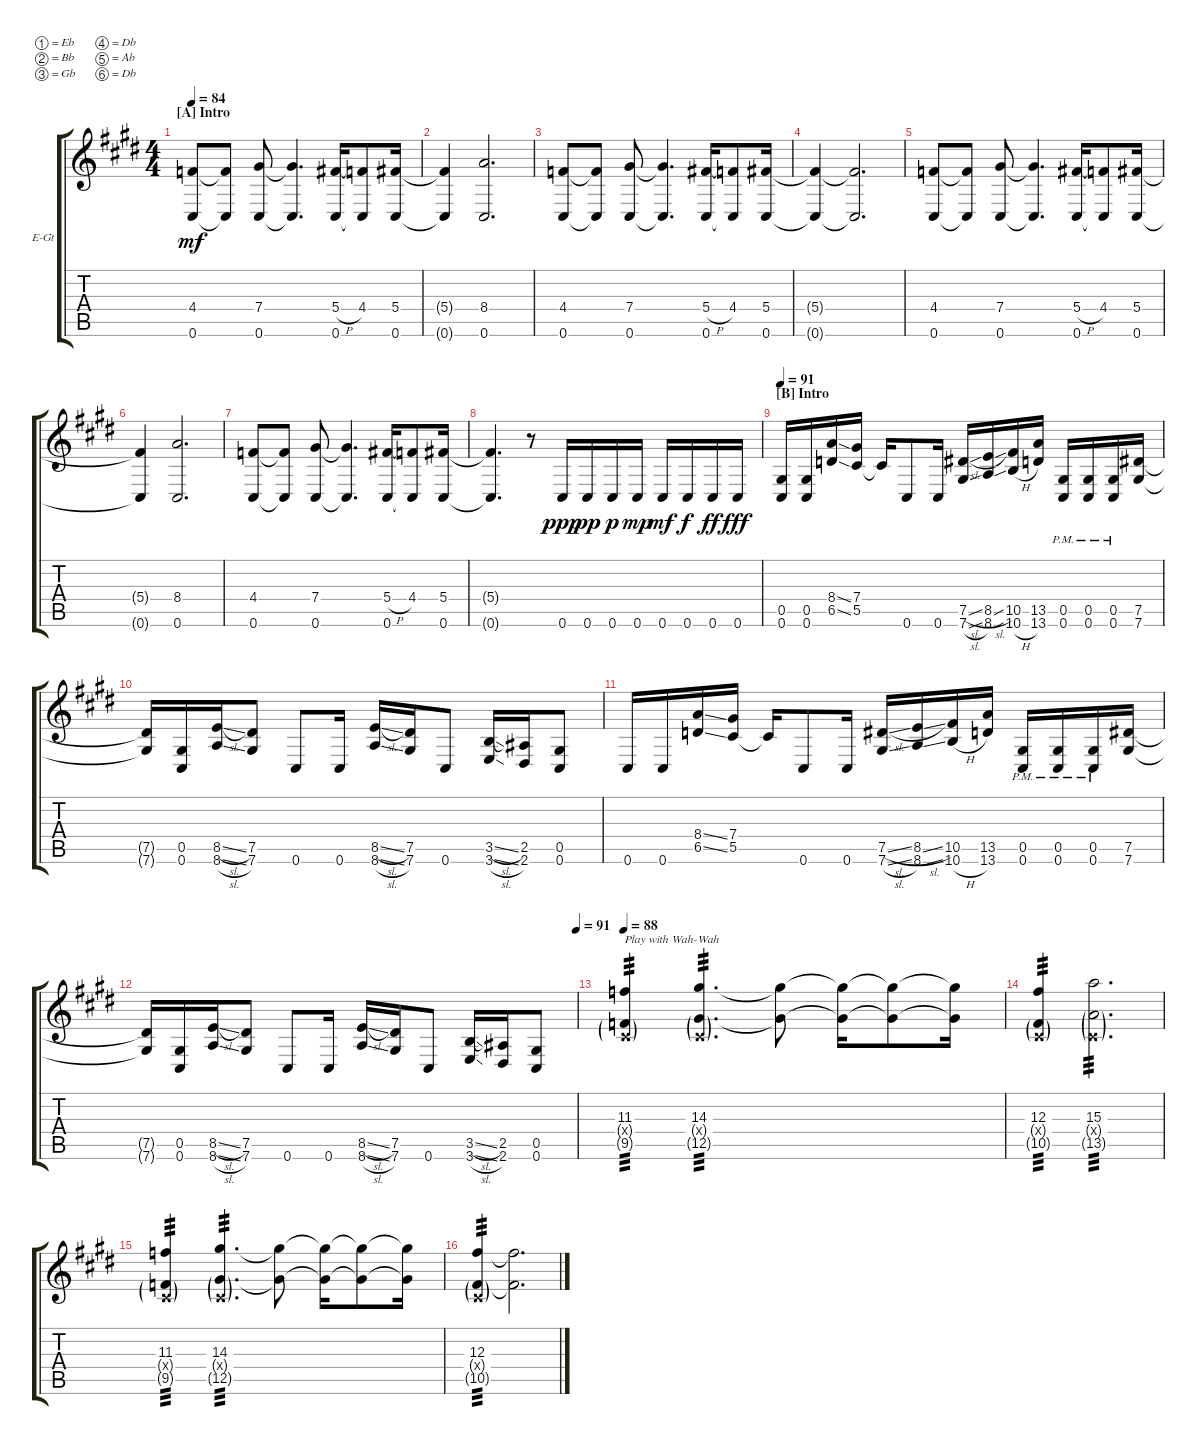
\defaultSystemsLayout 4
\bracketExtendMode groupsimilarinstruments
\firstSystemTrackNameOrientation horizontal
\otherSystemsTrackNameOrientation horizontal
\track ("Myles" "E-Gt") {instrument distortionguitar}
\staff {score tabs}
\tuning (Eb4 Bb3 Gb3 Db3 Ab2 Db2)
\ts (4 4)
\section ("A" "Intro")
\tempo 84
\clef g2
\scale
0.487395
\ks c#minor
(0.6 4.4).8{dy mf instrument distortionguitar} (0.6{t} 4.4{t}).8 (0.6 7.4).8 (0.6{t} 7.4{t}).4{d} (5.4{h} 0.6).16 (4.4 0.6{t}).8 (5.4 0.6).16 |
\scale
0.256303 (5.4{t} 0.6{t}).4 (0.6 8.4).2{d} |
\scale
0.256303 (0.6 4.4).8 (0.6{t} 4.4{t}).8 (0.6 7.4).8 (0.6{t} 7.4{t}).4{d} (5.4{h} 0.6).16 (4.4 0.6{t}).8 (5.4 0.6).16 |
\scale
0.333333 (5.4{t} 0.6{t}).4 (0.6{t} 5.4{t}).2{d} |
\scale
0.333333 (0.6 4.4).8 (0.6{t} 4.4{t}).8 (0.6 7.4).8 (0.6{t} 7.4{t}).4{d} (5.4{h} 0.6).16 (4.4 0.6{t}).8 (5.4 0.6).16 |
\scale
0.333333 (5.4{t} 0.6{t}).4 (0.6 8.4).2{d} |
\scale
0.333333 (0.6 4.4).8 (0.6{t} 4.4{t}).8 (0.6 7.4).8 (0.6{t} 7.4{t}).4{d} (5.4{h} 0.6).16 (4.4 0.6{t}).8 (5.4 0.6).16 |
\scale
0.333333 (5.4{t} 0.6{t}).4{d} r.8 0.6.16{dy ppp} 0.6.16{dy pp} 0.6.16{dy p} 0.6.16{dy mp} 0.6.16{dy mf} 0.6.16{dy f} 0.6.16{dy ff} 0.6.16{dy fff} |
\section ("B" "Intro")
\tempo 91
\scale
0.333333 (0.6 0.5).16 (0.6 0.5).16 (6.5{ss} 8.4{ss}).16 (5.5 7.4).16 5.5{t}.16 0.6.8 0.6.16 (7.6{sl} 7.5{sl}).16 (8.6{ss} 8.5{sl}).16 (10.6{h} 10.5).16 (13.6 13.5).16 (0.6{pm} 0.5{pm}).16 (0.5{pm} 0.6{pm}).16 (0.6{pm} 0.5).16 (7.6 7.5).16 |
\scale
0.333333 (7.5{t} 7.6{t}).16 (0.6 0.5).16 (8.6{sl} 8.5{sl}).16 (7.6 7.5).8 0.6.8 0.6.16 (8.6{sl} 8.5{sl}).16 (7.6 7.5).16 0.6.8 (3.6{sl} 3.5{sl}).16 (2.6 2.5).16 (0.6 0.5).8 |
\scale
0.333333 0.6.16 0.6.16 (6.5{ss} 8.4{ss}).16 (5.5 7.4).16 5.5{t}.16 0.6.8 0.6.16 (7.6{sl} 7.5{sl}).16 (8.6{ss} 8.5{sl}).16 (10.6{h} 10.5).16 (13.6 13.5).16 (0.6{pm} 0.5{pm}).16 (0.5{pm} 0.6{pm}).16 (0.6{pm} 0.5).16 (7.6 7.5).16 |
\tempo (91 1)
\scale
0.333333 (7.5{t} 7.6{t}).16 (0.6 0.5).16 (8.6{sl} 8.5{sl}).16 (7.6 7.5).8 0.6.8 0.6.16 (8.6{sl} 8.5{sl}).16 (7.6 7.5).16 0.6.8 (3.6{sl} 3.5{sl}).16 (2.6 2.5).16 (0.6 0.5).8 |
\tempo 88
\scale
0.333333 (11.3 0.4{g x} 9.5{g}).4{txt "Play with Wah-Wah" tp 3} (14.3 0.4{g x} 12.5{g}).4{d tp 3} (14.3{t} 12.5{t}).8 (14.3{t} 12.5{t}).16 (14.3{t} 12.5{t}).8 (14.3{t} 12.5{t}).16 |
\scale
0.333333 (12.3 0.4{g x} 10.5{g}).4{tp 3} (15.3 0.4{g x} 13.5{g}).2{d tp 3} |
\scale
0.333333 (11.3 0.4{g x} 9.5{g}).4{tp 3} (14.3 0.4{g x} 12.5{g}).4{d tp 3} (14.3{t} 12.5{t}).8 (14.3{t} 12.5{t}).16 (14.3{t} 12.5{t}).8 (14.3{t} 12.5{t}).16 |
(12.3 0.4{g x} 10.5{g}).4{tp 3} (12.3{t} 10.5{t}).2{d}
